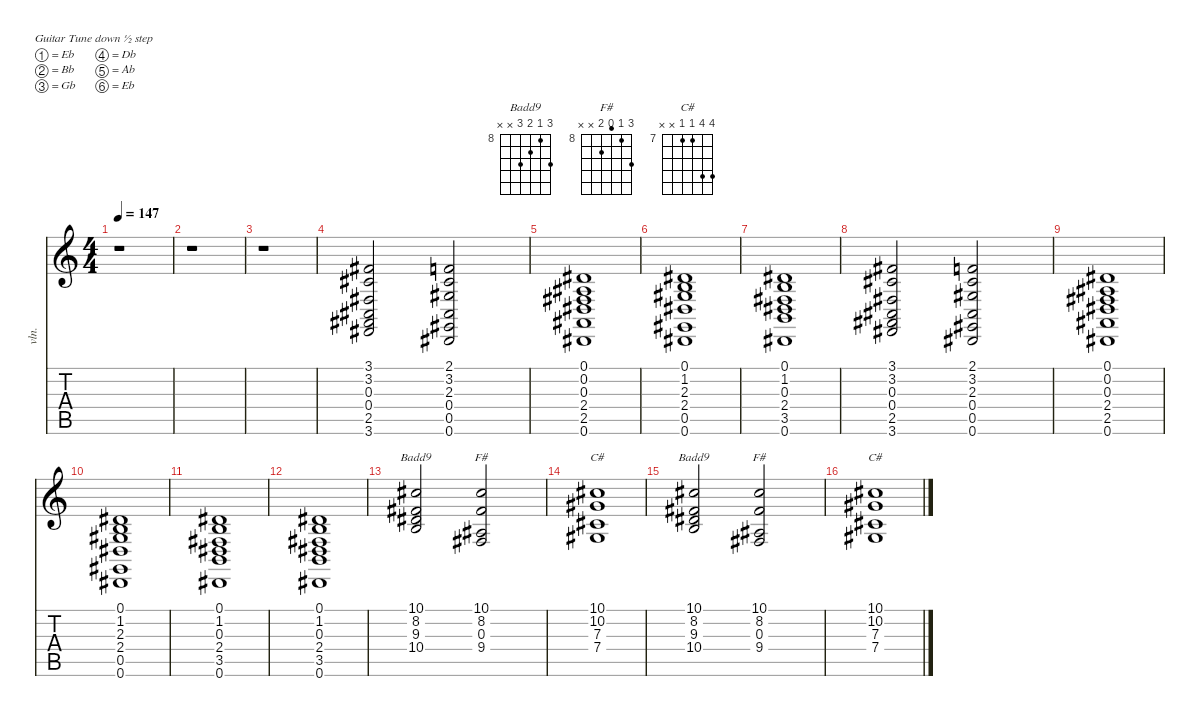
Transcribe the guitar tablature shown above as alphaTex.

\defaultSystemsLayout 4
\hideDynamics
\bracketExtendMode nobrackets
\otherSystemsTrackNameOrientation horizontal
\track ("Keyboards" "vln.") {instrument synthstrings2}
\staff {score tabs}
\tuning (Eb4 Bb3 Gb3 Db3 Ab2 Eb2)
\chord ("Badd9" 10 8 9 10 x x) {firstfret 8}
\chord ("F#" 10 8 7 9 x x) {firstfret 8}
\chord ("C#" 10 10 7 7 x x) {firstfret 7}
\ts (4 4)
\tempo 147
\clef g2
\ks c
r.1{dy f beam Down} |
r.1{beam Down} |
r.1{beam Down} |
(3.1{acc #} 3.2{acc #} 0.3{acc #} 0.4{acc #} 2.5{acc #} 3.6{acc #}).2{beam Up} (2.1 3.2{acc #} 2.3{acc #} 0.4{acc #} 0.5{acc #} 0.6{acc #}).2{beam Up} |
(0.1{acc #} 0.2{acc #} 0.3{acc #} 2.4{acc #} 2.5{acc #} 0.6{acc #}).1{beam Up} |
(0.1{acc #} 1.2 2.3{acc #} 2.4{acc #} 0.5{acc #} 0.6{acc #}).1{beam Up} |
(0.1{acc #} 1.2 0.3{acc #} 2.4{acc #} 3.5 0.6{acc #}).1{beam Up} |
(3.1{acc #} 3.2{acc #} 0.3{acc #} 0.4{acc #} 2.5{acc #} 3.6{acc #}).2{beam Up} (2.1 3.2{acc #} 2.3{acc #} 0.4{acc #} 0.5{acc #} 0.6{acc #}).2{beam Up} |
(0.1{acc #} 0.2{acc #} 0.3{acc #} 2.4{acc #} 2.5{acc #} 0.6{acc #}).1{beam Up} |
(0.1{acc #} 1.2 2.3{acc #} 2.4{acc #} 0.5{acc #} 0.6{acc #}).1{beam Up} |
(0.1{acc #} 1.2 0.3{acc #} 2.4{acc #} 3.5 0.6{acc #}).1{beam Up} |
(0.1{acc #} 1.2 0.3{acc #} 2.4{acc #} 3.5 0.6{acc #}).1{beam Up} |
(10.1{acc #} 8.2{acc #} 9.3{acc #} 10.4).2{ch "Badd9" beam Up} (10.1{acc #} 8.2{acc #} 0.3{acc #} 9.4{acc #}).2{ch "F#" beam Up} |
(10.1{acc #} 10.2{acc #} 7.3{acc #} 7.4{acc #}).1{ch "C#" beam Up} |
(10.1{acc #} 8.2{acc #} 9.3{acc #} 10.4).2{ch "Badd9" beam Up} (10.1{acc #} 8.2{acc #} 0.3{acc #} 9.4{acc #}).2{ch "F#" beam Up} |
(10.1{acc #} 10.2{acc #} 7.3{acc #} 7.4{acc #}).1{ch "C#" beam Up}
